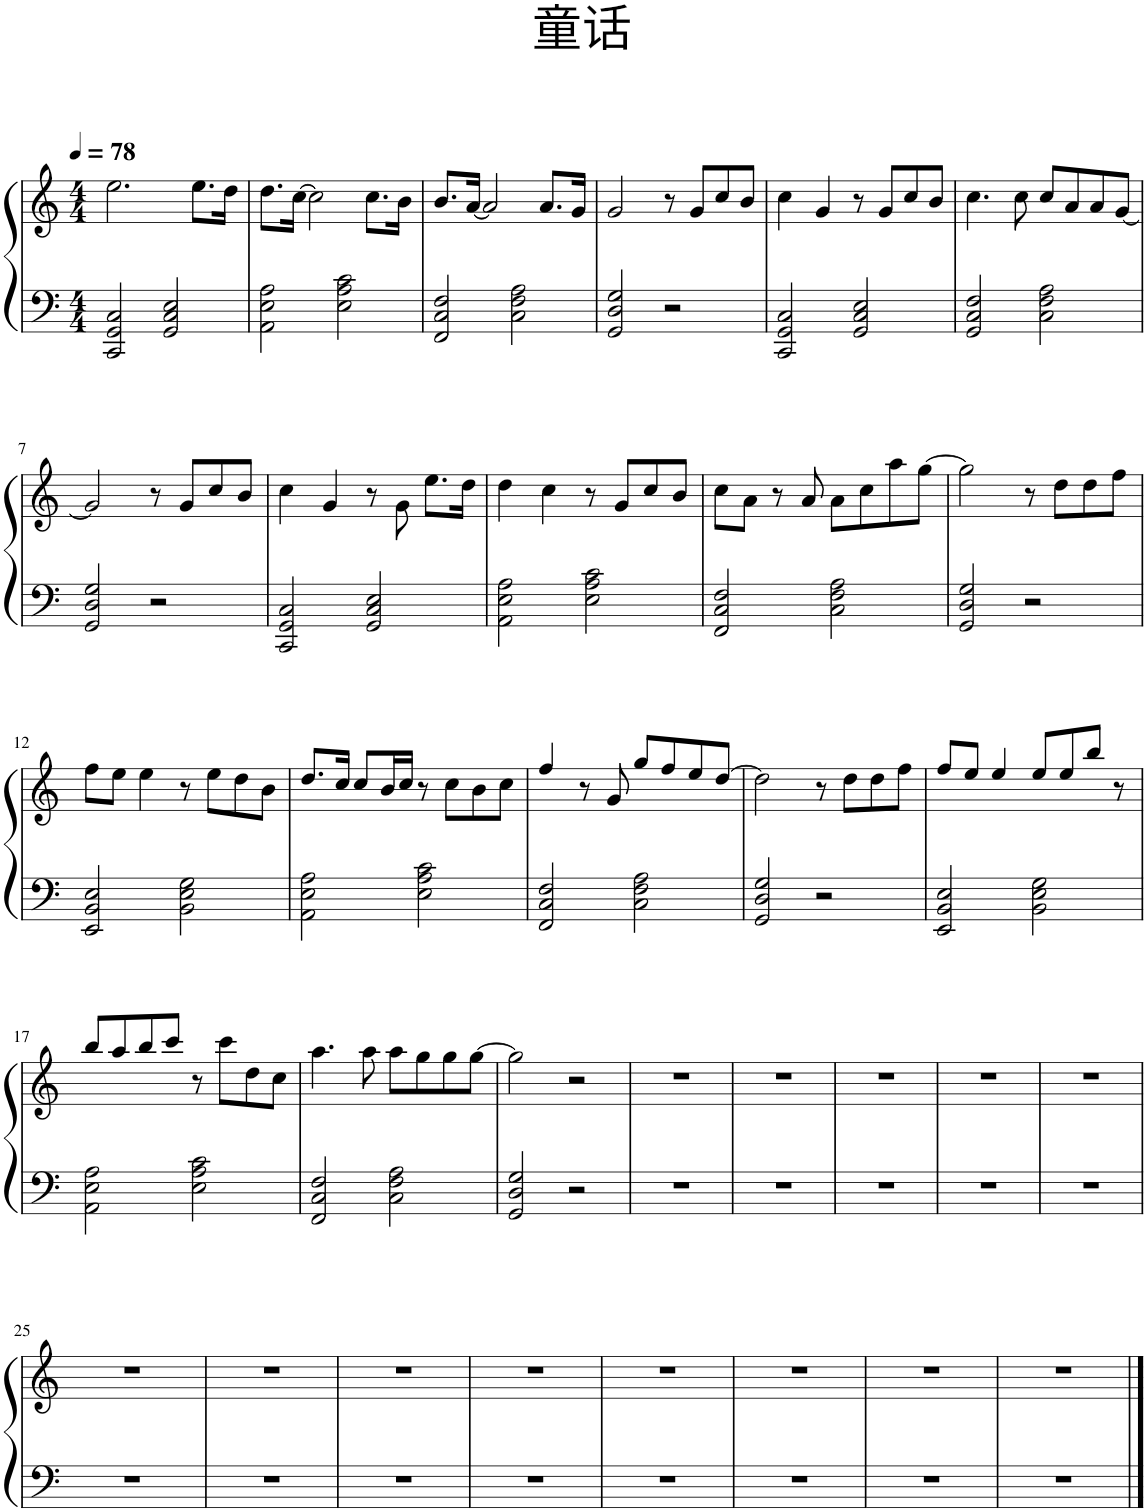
**kern	**kern
*part1	*part1
*staff2	*staff1
*I"Piano	*
*I'Pno.	*
*clefF4	*clefG2
*k[]	*k[]
*M4/4	*M4/4
*MM78	*MM78
=1	=1
2CC/ 2GG/ 2C/	2.ee\
2GG/ 2C/ 2E/	.
.	8.ee\L
.	16dd\Jk
=2	=2
2AA\ 2E\ 2A\	8.dd\L
.	[16cc\Jk
.	2cc\]
2E\ 2A\ 2c\	.
.	8.cc\L
.	16b\Jk
=3	=3
2FF/ 2C/ 2F/	8.b/L
.	[16a/Jk
.	2a/]
2C\ 2F\ 2A\	.
.	8.a/L
.	16g/Jk
=4	=4
2GG/ 2D/ 2G/	2g/
2r	8r
.	8g/L
.	8cc/
.	8b/J
=5	=5
2CC/ 2GG/ 2C/	4cc\
.	4g/
2GG/ 2C/ 2E/	8r
.	8g/L
.	8cc/
.	8b/J
=6	=6
2GG/ 2C/ 2F/	4.cc\
.	8cc\
2C\ 2F\ 2A\	8cc/L
.	8a/
.	8a/
.	[8g/J
!!LO:LB:g=z
=7	=7
2GG/ 2D/ 2G/	2g/]
2r	8r
.	8g/L
.	8cc/
.	8b/J
=8	=8
2CC/ 2GG/ 2C/	4cc\
.	4g/
2GG/ 2C/ 2E/	8r
.	8g\
.	8.ee\L
.	16dd\Jk
=9	=9
2AA\ 2E\ 2A\	4dd\
.	4cc\
2E\ 2A\ 2c\	8r
.	8g/L
.	8cc/
.	8b/J
=10	=10
2FF/ 2C/ 2F/	8cc\L
.	8a\J
.	8r
.	8a/
2C\ 2F\ 2A\	8a\L
.	8cc\
.	8aa\
.	[8gg\J
=11	=11
2GG/ 2D/ 2G/	2gg\]
2r	8r
.	8dd\L
.	8dd\
.	8ff\J
!!LO:LB:g=z
=12	=12
2EE/ 2BB/ 2E/	8ff\L
.	8ee\J
.	4ee\
2BB\ 2E\ 2G\	8r
.	8ee\L
.	8dd\
.	8b\J
=13	=13
2AA\ 2E\ 2A\	8.dd/L
.	16cc/Jk
.	8cc/L
.	16b/L
.	16cc/JJ
2E\ 2A\ 2c\	8r
.	8cc\L
.	8b\
.	8cc\J
=14	=14
2FF/ 2C/ 2F/	4ff/
.	8r
.	8g/
2C\ 2F\ 2A\	8gg/L
.	8ff/
.	8ee/
.	[8dd/J
=15	=15
2GG/ 2D/ 2G/	2dd\]
2r	8r
.	8dd\L
.	8dd\
.	8ff\J
=16	=16
2EE/ 2BB/ 2E/	8ff/L
.	8ee/J
.	4ee/
2BB\ 2E\ 2G\	8ee/L
.	8ee/
.	8bb/J
.	8r
!!LO:LB:g=z
=17	=17
2AA\ 2E\ 2A\	8bb/L
.	8aa/
.	8bb/
.	8ccc/J
2E\ 2A\ 2c\	8r
.	8ccc\L
.	8dd\
.	8cc\J
=18	=18
2FF/ 2C/ 2F/	4.aa\
.	8aa\
2C\ 2F\ 2A\	8aa\L
.	8gg\
.	8gg\
.	[8gg\J
=19	=19
2GG/ 2D/ 2G/	2gg\]
2r	2r
=20	=20
1r	1r
=21	=21
1r	1r
=22	=22
1r	1r
=23	=23
1r	1r
=24	=24
1r	1r
!!LO:LB:g=z
=25	=25
1r	1r
=26	=26
1r	1r
=27	=27
1r	1r
=28	=28
1r	1r
=29	=29
1r	1r
=30	=30
1r	1r
=31	=31
1r	1r
=32	=32
1r	1r
==	==
*-	*-
